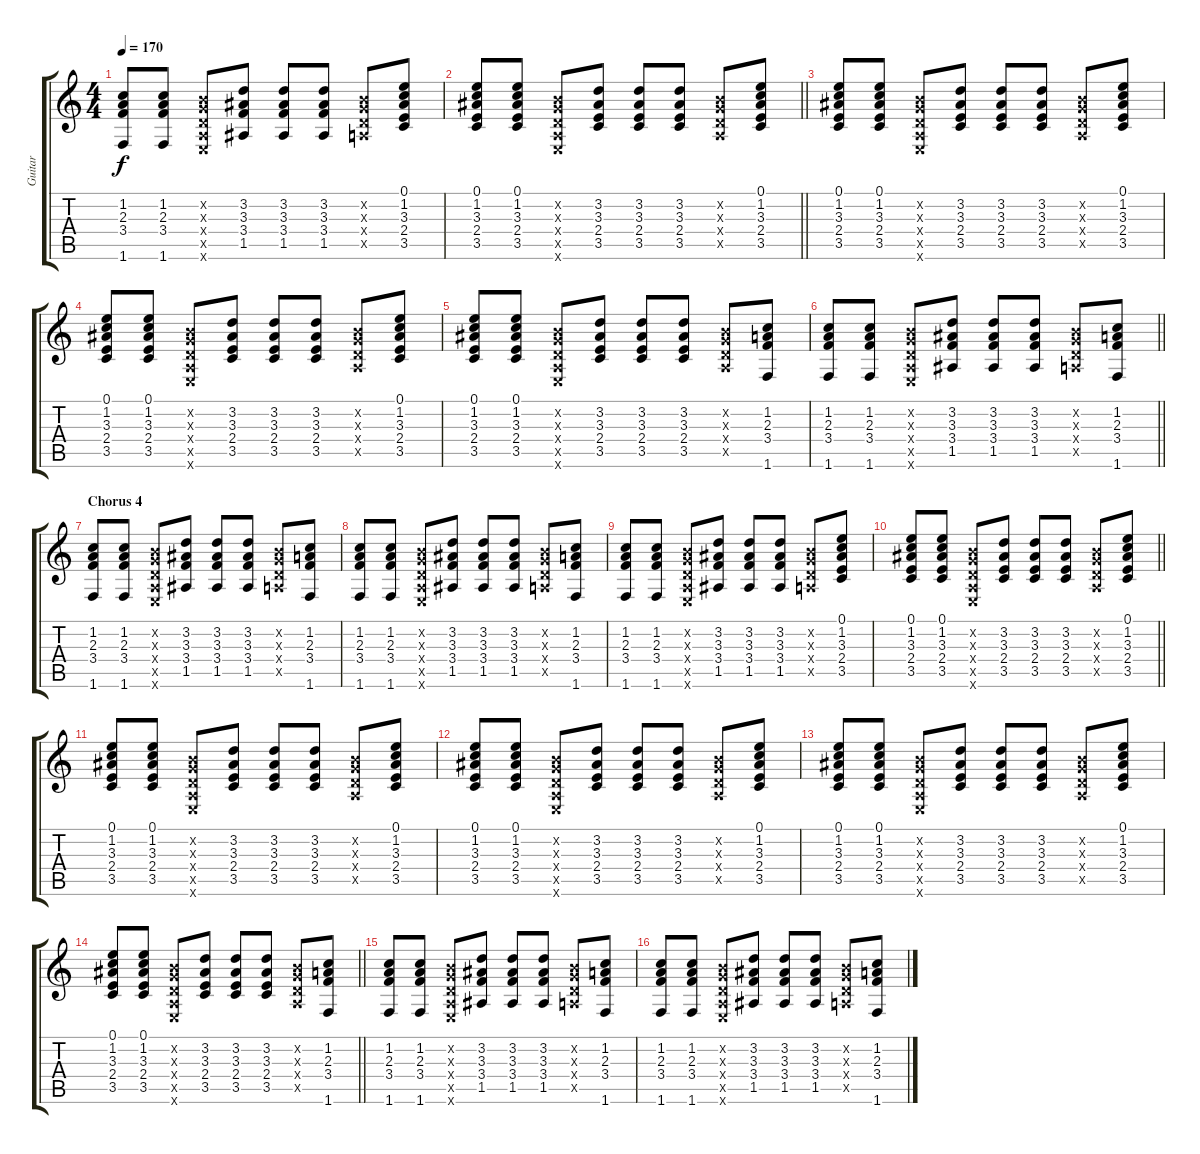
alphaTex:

\track ("Guitar" "Guitar") {instrument acousticguitarsteel}
\staff {score tabs}
\tuning (E4 B3 G3 D3 A2 E2) {hide}
\ts (4 4)
\tempo 170
\clef g2
\ks c
(1.2 2.3 3.4 1.6).8{dy f} (1.2 2.3 3.4 1.6).8 (0.2{x} 0.3{x} 0.4{x} 0.5{x} 0.6{x}).8 (3.2 3.3 3.4 1.5).8 (3.2 3.3 3.4 1.5).8 (3.2 3.3 3.4 1.5).8 (0.2{x} 0.3{x} 0.4{x} 0.5{x}).8 (0.1 1.2 3.3 2.4 3.5).8 |
\barLineRight lightlight
(0.1 1.2 3.3 2.4 3.5).8 (0.1 1.2 3.3 2.4 3.5).8 (0.2{x} 0.3{x} 0.4{x} 0.5{x} 0.6{x}).8 (3.2 3.3 2.4 3.5).8 (3.2 3.3 2.4 3.5).8 (3.2 3.3 2.4 3.5).8 (0.2{x} 0.3{x} 0.4{x} 0.5{x}).8 (0.1 1.2 3.3 2.4 3.5).8 |
(0.1 1.2 3.3 2.4 3.5).8 (0.1 1.2 3.3 2.4 3.5).8 (0.2{x} 0.3{x} 0.4{x} 0.5{x} 0.6{x}).8 (3.2 3.3 2.4 3.5).8 (3.2 3.3 2.4 3.5).8 (3.2 3.3 2.4 3.5).8 (0.2{x} 0.3{x} 0.4{x} 0.5{x}).8 (0.1 1.2 3.3 2.4 3.5).8 |
(0.1 1.2 3.3 2.4 3.5).8 (0.1 1.2 3.3 2.4 3.5).8 (0.2{x} 0.3{x} 0.4{x} 0.5{x} 0.6{x}).8 (3.2 3.3 2.4 3.5).8 (3.2 3.3 2.4 3.5).8 (3.2 3.3 2.4 3.5).8 (0.2{x} 0.3{x} 0.4{x} 0.5{x}).8 (0.1 1.2 3.3 2.4 3.5).8 |
(0.1 1.2 3.3 2.4 3.5).8 (0.1 1.2 3.3 2.4 3.5).8 (0.2{x} 0.3{x} 0.4{x} 0.5{x} 0.6{x}).8 (3.2 3.3 2.4 3.5).8 (3.2 3.3 2.4 3.5).8 (3.2 3.3 2.4 3.5).8 (0.2{x} 0.3{x} 0.4{x} 0.5{x}).8 (1.2 2.3 3.4 1.6).8 |
\barLineRight lightlight
(1.2 2.3 3.4 1.6).8 (1.2 2.3 3.4 1.6).8 (0.2{x} 0.3{x} 0.4{x} 0.5{x} 0.6{x}).8 (3.2 3.3 3.4 1.5).8 (3.2 3.3 3.4 1.5).8 (3.2 3.3 3.4 1.5).8 (0.2{x} 0.3{x} 0.4{x} 0.5{x}).8 (1.2 2.3 3.4 1.6).8 |
\section ("" "Chorus 4")
(1.2 2.3 3.4 1.6).8 (1.2 2.3 3.4 1.6).8 (0.2{x} 0.3{x} 0.4{x} 0.5{x} 0.6{x}).8 (3.2 3.3 3.4 1.5).8 (3.2 3.3 3.4 1.5).8 (3.2 3.3 3.4 1.5).8 (0.2{x} 0.3{x} 0.4{x} 0.5{x}).8 (1.2 2.3 3.4 1.6).8 |
(1.2 2.3 3.4 1.6).8 (1.2 2.3 3.4 1.6).8 (0.2{x} 0.3{x} 0.4{x} 0.5{x} 0.6{x}).8 (3.2 3.3 3.4 1.5).8 (3.2 3.3 3.4 1.5).8 (3.2 3.3 3.4 1.5).8 (0.2{x} 0.3{x} 0.4{x} 0.5{x}).8 (1.2 2.3 3.4 1.6).8 |
(1.2 2.3 3.4 1.6).8 (1.2 2.3 3.4 1.6).8 (0.2{x} 0.3{x} 0.4{x} 0.5{x} 0.6{x}).8 (3.2 3.3 3.4 1.5).8 (3.2 3.3 3.4 1.5).8 (3.2 3.3 3.4 1.5).8 (0.2{x} 0.3{x} 0.4{x} 0.5{x}).8 (0.1 1.2 3.3 2.4 3.5).8 |
\barLineRight lightlight
(0.1 1.2 3.3 2.4 3.5).8 (0.1 1.2 3.3 2.4 3.5).8 (0.2{x} 0.3{x} 0.4{x} 0.5{x} 0.6{x}).8 (3.2 3.3 2.4 3.5).8 (3.2 3.3 2.4 3.5).8 (3.2 3.3 2.4 3.5).8 (0.2{x} 0.3{x} 0.4{x} 0.5{x}).8 (0.1 1.2 3.3 2.4 3.5).8 |
(0.1 1.2 3.3 2.4 3.5).8 (0.1 1.2 3.3 2.4 3.5).8 (0.2{x} 0.3{x} 0.4{x} 0.5{x} 0.6{x}).8 (3.2 3.3 2.4 3.5).8 (3.2 3.3 2.4 3.5).8 (3.2 3.3 2.4 3.5).8 (0.2{x} 0.3{x} 0.4{x} 0.5{x}).8 (0.1 1.2 3.3 2.4 3.5).8 |
(0.1 1.2 3.3 2.4 3.5).8 (0.1 1.2 3.3 2.4 3.5).8 (0.2{x} 0.3{x} 0.4{x} 0.5{x} 0.6{x}).8 (3.2 3.3 2.4 3.5).8 (3.2 3.3 2.4 3.5).8 (3.2 3.3 2.4 3.5).8 (0.2{x} 0.3{x} 0.4{x} 0.5{x}).8 (0.1 1.2 3.3 2.4 3.5).8 |
(0.1 1.2 3.3 2.4 3.5).8 (0.1 1.2 3.3 2.4 3.5).8 (0.2{x} 0.3{x} 0.4{x} 0.5{x} 0.6{x}).8 (3.2 3.3 2.4 3.5).8 (3.2 3.3 2.4 3.5).8 (3.2 3.3 2.4 3.5).8 (0.2{x} 0.3{x} 0.4{x} 0.5{x}).8 (0.1 1.2 3.3 2.4 3.5).8 |
\barLineRight lightlight
(0.1 1.2 3.3 2.4 3.5).8 (0.1 1.2 3.3 2.4 3.5).8 (0.2{x} 0.3{x} 0.4{x} 0.5{x} 0.6{x}).8 (3.2 3.3 2.4 3.5).8 (3.2 3.3 2.4 3.5).8 (3.2 3.3 2.4 3.5).8 (0.2{x} 0.3{x} 0.4{x} 0.5{x}).8 (1.2 2.3 3.4 1.6).8 |
(1.2 2.3 3.4 1.6).8 (1.2 2.3 3.4 1.6).8 (0.2{x} 0.3{x} 0.4{x} 0.5{x} 0.6{x}).8 (3.2 3.3 3.4 1.5).8 (3.2 3.3 3.4 1.5).8 (3.2 3.3 3.4 1.5).8 (0.2{x} 0.3{x} 0.4{x} 0.5{x}).8 (1.2 2.3 3.4 1.6).8 |
(1.2 2.3 3.4 1.6).8 (1.2 2.3 3.4 1.6).8 (0.2{x} 0.3{x} 0.4{x} 0.5{x} 0.6{x}).8 (3.2 3.3 3.4 1.5).8 (3.2 3.3 3.4 1.5).8 (3.2 3.3 3.4 1.5).8 (0.2{x} 0.3{x} 0.4{x} 0.5{x}).8 (1.2 2.3 3.4 1.6).8
